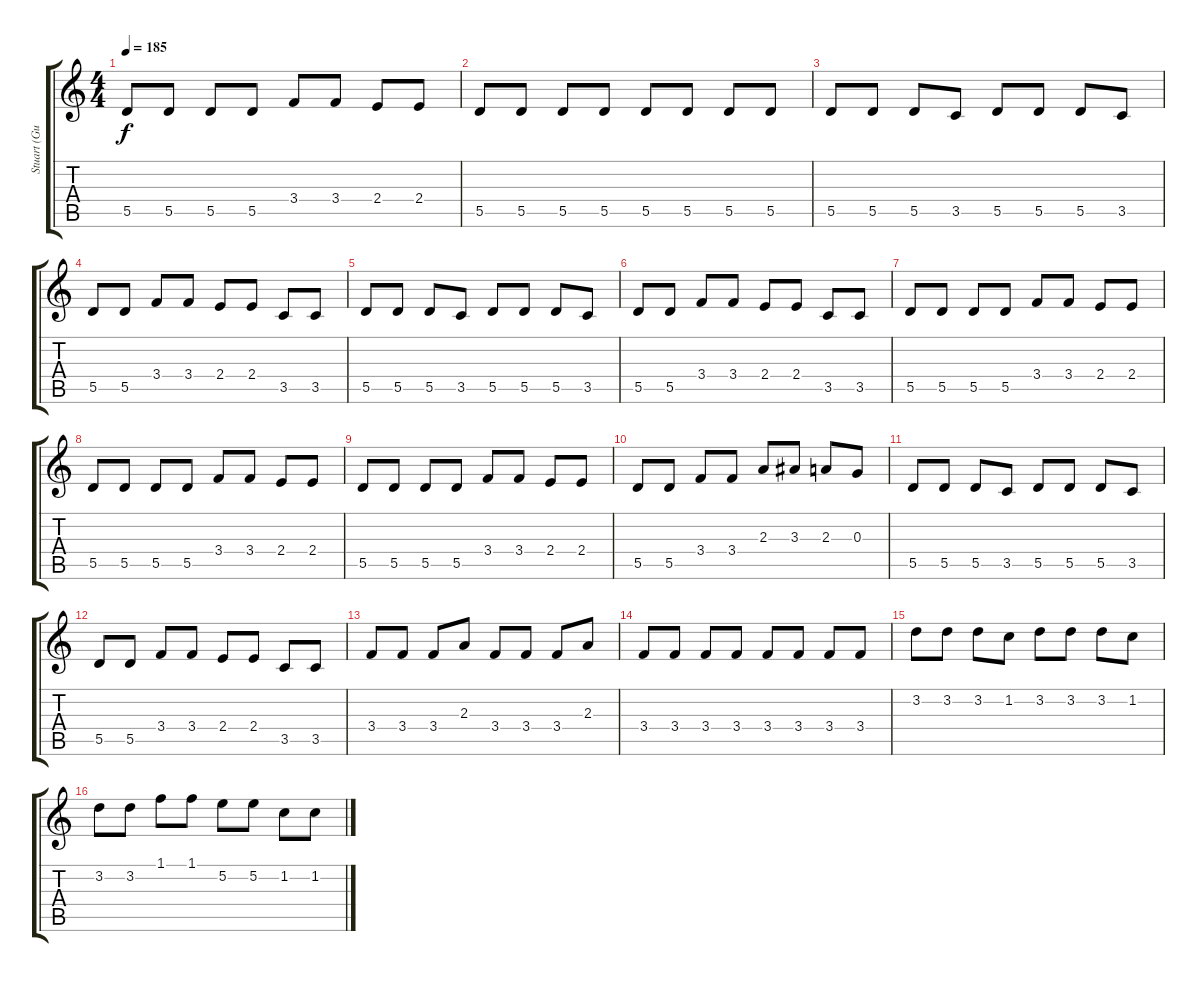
\track ("Stuart (Guitar)" "Stuart (Gu") {instrument distortionguitar}
\staff {score tabs}
\tuning (E4 B3 G3 D3 A2 D2) {hide}
\ts (4 4)
\tempo 185
\clef g2
\ks c
5.5.8{dy f} 5.5.8 5.5.8 5.5.8 3.4.8 3.4.8 2.4.8 2.4.8 |
5.5.8 5.5.8 5.5.8 5.5.8 5.5.8 5.5.8 5.5.8 5.5.8 |
5.5.8 5.5.8 5.5.8 3.5.8 5.5.8 5.5.8 5.5.8 3.5.8 |
5.5.8 5.5.8 3.4.8 3.4.8 2.4.8 2.4.8 3.5.8 3.5.8 |
5.5.8 5.5.8 5.5.8 3.5.8 5.5.8 5.5.8 5.5.8 3.5.8 |
5.5.8 5.5.8 3.4.8 3.4.8 2.4.8 2.4.8 3.5.8 3.5.8 |
5.5.8 5.5.8 5.5.8 5.5.8 3.4.8 3.4.8 2.4.8 2.4.8 |
5.5.8 5.5.8 5.5.8 5.5.8 3.4.8 3.4.8 2.4.8 2.4.8 |
5.5.8 5.5.8 5.5.8 5.5.8 3.4.8 3.4.8 2.4.8 2.4.8 |
5.5.8 5.5.8 3.4.8 3.4.8 2.3.8 3.3.8 2.3.8 0.3.8 |
5.5.8 5.5.8 5.5.8 3.5.8 5.5.8 5.5.8 5.5.8 3.5.8 |
5.5.8 5.5.8 3.4.8 3.4.8 2.4.8 2.4.8 3.5.8 3.5.8 |
3.4.8 3.4.8 3.4.8 2.3.8 3.4.8 3.4.8 3.4.8 2.3.8 |
3.4.8 3.4.8 3.4.8 3.4.8 3.4.8 3.4.8 3.4.8 3.4.8 |
3.2.8 3.2.8 3.2.8 1.2.8 3.2.8 3.2.8 3.2.8 1.2.8 |
3.2.8 3.2.8 1.1.8 1.1.8 5.2.8 5.2.8 1.2.8 1.2.8
